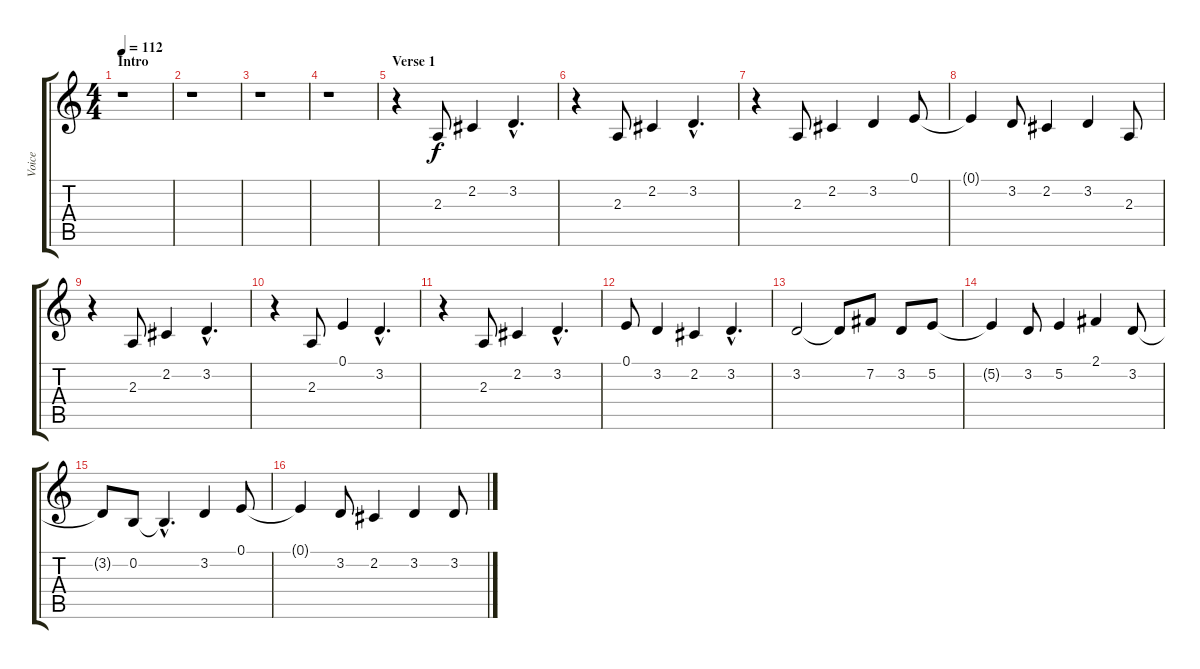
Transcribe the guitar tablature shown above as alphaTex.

\track ("Voice" "Voice") {instrument brightacousticpiano}
\staff {score tabs}
\tuning (E4 B3 G3 D3 A2 E2) {hide}
\ts (4 4)
\section ("" "Intro")
\tempo 112
\clef g2
\ks c
r.1{dy f instrument brightacousticpiano} |
r.1 |
r.1 |
r.1 |
\section ("" "Verse 1")
r.4 2.3.8 2.2.4 3.2{hac}.4{d} |
r.4 2.3.8 2.2.4 3.2{hac}.4{d} |
r.4 2.3.8 2.2.4 3.2.4 0.1.8 |
0.1{t}.4 3.2.8 2.2.4 3.2.4 2.3.8 |
r.4 2.3.8 2.2.4 3.2{hac}.4{d} |
r.4 2.3.8 0.1.4 3.2{hac}.4{d} |
r.4 2.3.8 2.2.4 3.2{hac}.4{d} |
0.1.8 3.2.4 2.2.4 3.2{hac}.4{d} |
3.2.2 3.2{t}.8 7.2.8 3.2.8 5.2.8 |
5.2{t}.4 3.2.8 5.2.4 2.1.4 3.2.8 |
3.2{t}.8 0.2.8 0.2{hac t}.4{d} 3.2.4 0.1.8 |
0.1{t}.4 3.2.8 2.2.4 3.2.4 3.2.8
